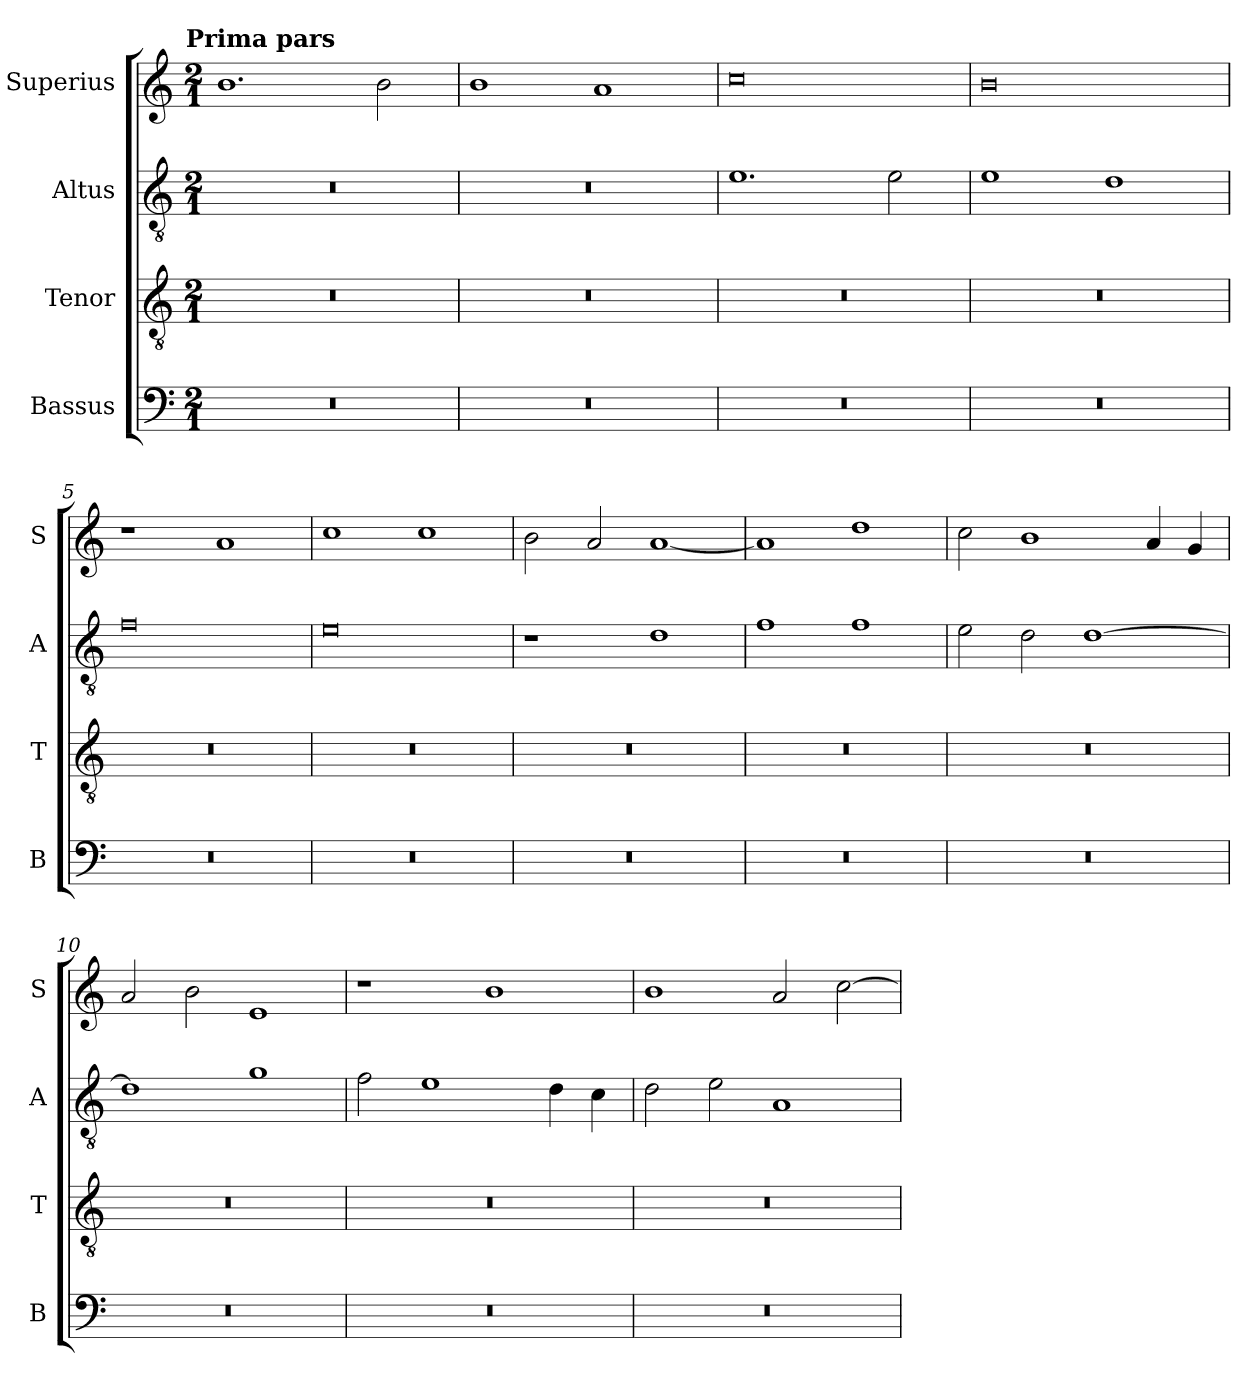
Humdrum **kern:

**kern	**kern	**kern	**kern
*part4	*part3	*part2	*part1
*staff4	*staff3	*staff2	*staff1
*I"Bassus	*I"Tenor	*I"Altus	*I"Superius
*I'B	*I'T	*I'A	*I'S
*clefF4	*clefGv2	*clefGv2	*clefG2
*k[]	*k[]	*k[]	*k[]
!!LO:TX:omd:t=Prima pars
*M2/1	*M2/1	*M2/1	*M2/1
=1	=1	=1	=1
0r	0r	0r	1.b
.	.	.	2b\
=2	=2	=2	=2
0r	0r	0r	1b
.	.	.	1a
=3	=3	=3	=3
0r	0r	1.e	0cc
.	.	2e\	.
=4	=4	=4	=4
0r	0r	1e	0b
.	.	1d	.
=5	=5	=5	=5
0r	0r	0f	1r
.	.	.	1a
=6	=6	=6	=6
0r	0r	0e	1cc
.	.	.	1cc
=7	=7	=7	=7
0r	0r	1r	2b\
.	.	.	2a/
.	.	1d	[1a
=8	=8	=8	=8
0r	0r	1f	1a]
.	.	1f	1dd
=9	=9	=9	=9
0r	0r	2e\	2cc\
.	.	2d\	1b
.	.	[1d	.
.	.	.	4a/
.	.	.	4g/
=10	=10	=10	=10
0r	0r	1d]	2a/
.	.	.	2b\
.	.	1g	1e
=11	=11	=11	=11
0r	0r	2f\	1r
.	.	1e	.
.	.	.	1b
.	.	4d\	.
.	.	4c\	.
=12	=12	=12	=12
0r	0r	2d\	1b
.	.	2e\	.
.	.	1A	2a/
.	.	.	[2cc\
=	=	=	=
*-	*-	*-	*-
